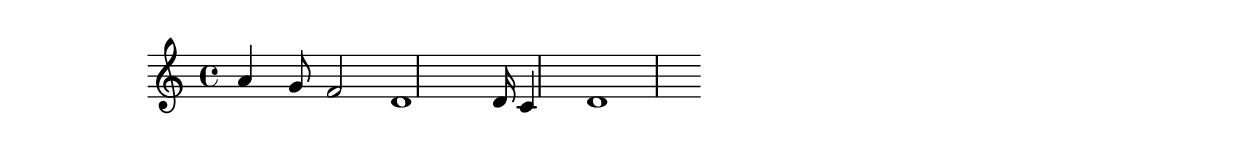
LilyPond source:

%{
Welcome to LilyPond
===================

Congratulations, LilyPond has been installed successfully.

Now to take it for the first test run.

  1. Save this file

  2. Select

       Compile > Typeset file

  from the menu.

  The file is processed, and

  3.  The PDF viewer will pop up. Click one of the noteheads.


That's it.  For more information, visit http://lilypond.org .

%}

\version "2.20.0"  % necessary for upgrading to future LilyPond versions.

\relative {
a'4 g8 f2 d1 d16 c4 d1 
}
